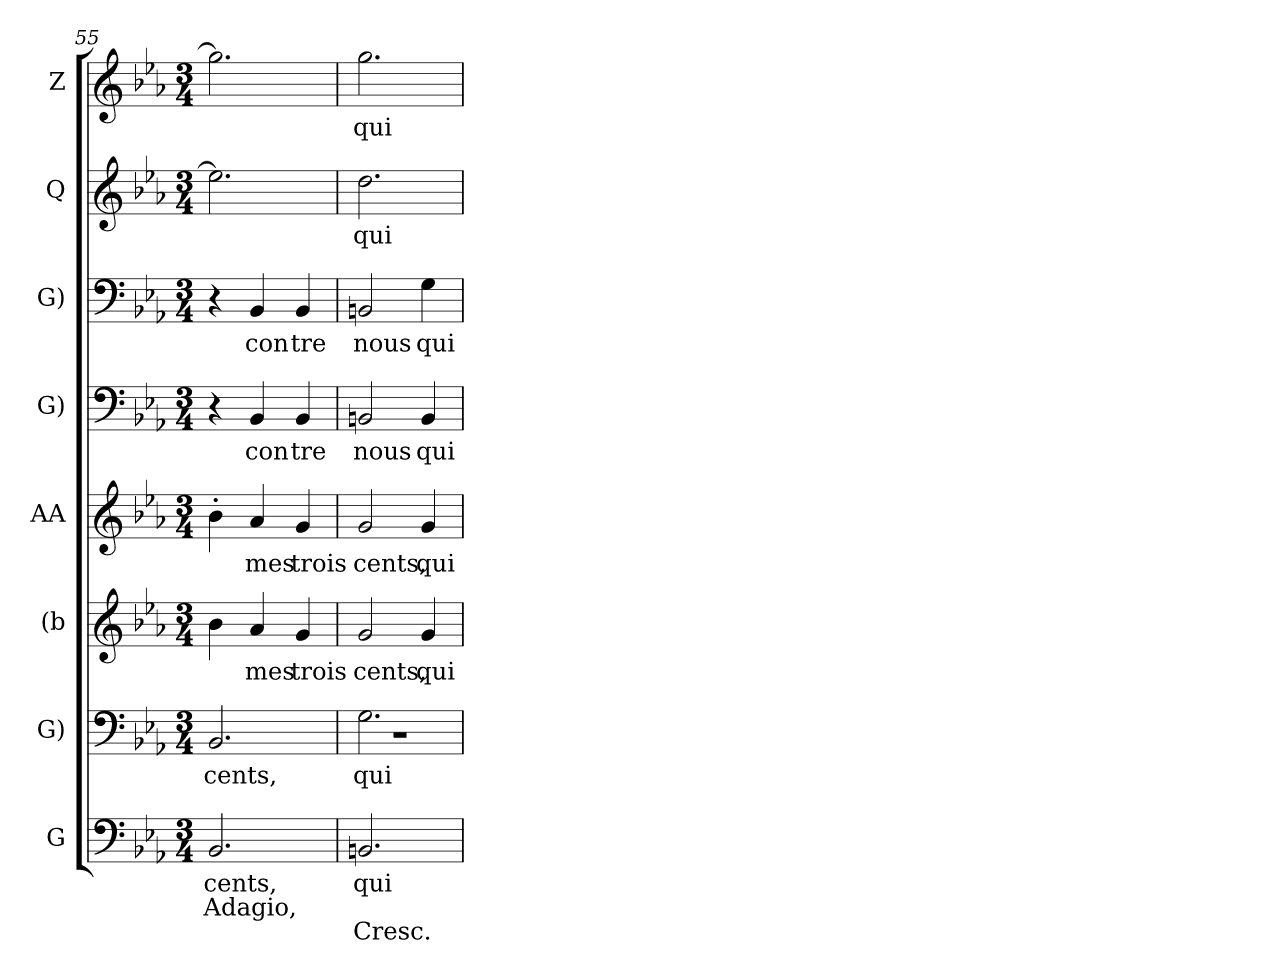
**kern	**text	**text	**text	**kern	**text	**kern	**text	**kern	**text	**kern	**text	**kern	**text	**kern	**text	**kern	**text
*part8	*part8	*part8	*part8	*part7	*part7	*part6	*part6	*part5	*part5	*part4	*part4	*part3	*part3	*part2	*part2	*part1	*part1
*staff8	*staff8	*staff8	*staff8	*staff7	*staff7	*staff6	*staff6	*staff5	*staff5	*staff4	*staff4	*staff3	*staff3	*staff2	*staff2	*staff1	*staff1
*I"G	*	*	*	*I"G)	*	*I"(b	*	*I"AA	*	*I"G)	*	*I"G)	*	*I"Q	*	*I"Z	*
*clefF4	*	*	*	*clefF4	*	*clefG2	*	*clefG2	*	*clefF4	*	*clefF4	*	*clefG2	*	*clefG2	*
*k[b-e-a-]	*	*	*	*k[b-e-a-]	*	*k[b-e-a-]	*	*k[b-e-a-]	*	*k[b-e-a-]	*	*k[b-e-a-]	*	*k[b-e-a-]	*	*k[b-e-a-]	*
*M3/4	*	*	*	*M3/4	*	*M3/4	*	*M3/4	*	*M3/4	*	*M3/4	*	*M3/4	*	*M3/4	*
=55	=55	=55	=55	=55	=55	=55	=55	=55	=55	=55	=55	=55	=55	=55	=55	=55	=55
2.BB-i/	cents,	Adagio,	.	2.BB-i/	cents,	4b-i\	.	4b-'>i\	.	4r	.	4r	.	2.ee-i\]	.	2.ggi\]	.
.	.	.	.	.	.	4a-i/	mes	4a-i/	mes	4BB-i/	con	4BB-i/	con	.	.	.	.
.	.	.	.	.	.	4gi/	trois	4gi/	trois	4BB-i/	tre	4BB-i/	tre	.	.	.	.
=56	=56	=56	=56	=56	=56	=56	=56	=56	=56	=56	=56	=56	=56	=56	=56	=56	=56
*	*	*	*	*^	*	*	*	*	*	*	*	*	*	*	*	*	*
2.BBni/	qui	.	Cresc.	2.Gi\	2.r	qui	2gi/	cents,	2gi/	cents,	2BBni/	nous	2BBni/	nous	2.ddi\	qui	2.ggi\	qui
.	.	.	.	.	.	.	4gi/	qui	4gi/	qui	4BBi/	qui	4Gi\	qui	.	.	.	.
*	*	*	*	*v	*v	*	*	*	*	*	*	*	*	*	*	*	*	*
=	=	=	=	=	=	=	=	=	=	=	=	=	=	=	=	=	=
*-	*-	*-	*-	*-	*-	*-	*-	*-	*-	*-	*-	*-	*-	*-	*-	*-	*-
